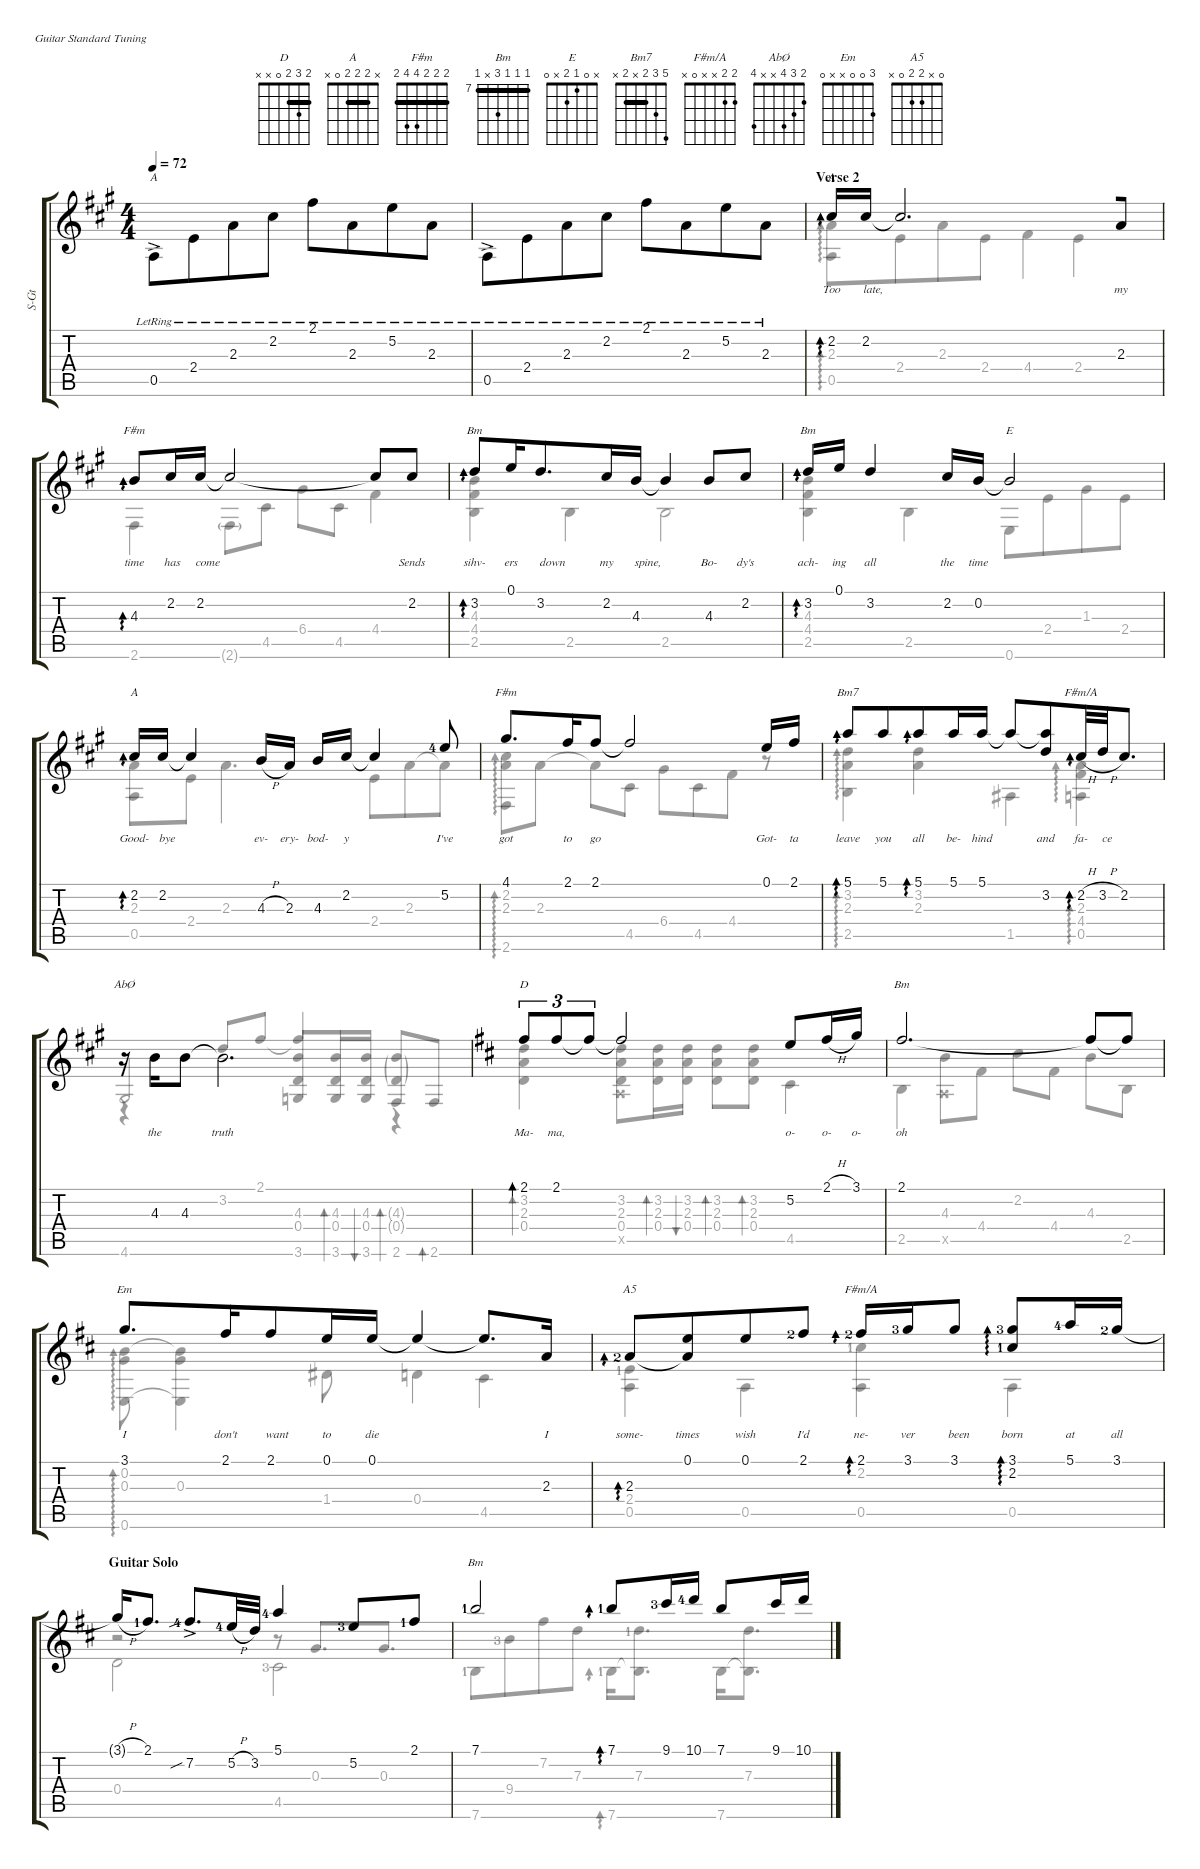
\defaultSystemsLayout 4
\hideDynamics
\bracketExtendMode groupsimilarinstruments
\otherSystemsTrackNameOrientation horizontal
\defaultBarNumberDisplay Hide
\track ("Classic Guitar\n" "S-Gt") {instrument acousticguitarnylon}
\staff {score tabs}
\tuning (E4 B3 G3 D3 A2 E2)
\chord ("D" 2 3 2 0 x x) {barre 2}
\chord ("A" x 2 2 2 0 x) {barre (2 2)}
\chord ("F#m" 2 2 2 4 4 2) {barre (2 2 2)}
\chord ("Bm" 2 3 4 4 2 x) {barre 2}
\chord ("E" x 0 1 2 x 0)
\chord ("Bm7" 5 3 2 x 2 x) {barre 2}
\chord ("F#m/A" x 2 2 4 0 x) {barre 2}
\chord ("AbØ" 2 3 4 x x 4)
\chord ("Em" 3 0 0 x x 0)
\chord ("A5" 0 x 2 2 0 x)
\chord ("F#m/A" 2 2 x x 0 x)
\chord ("Bm" 7 7 7 9 x 7) {firstfret 7 barre (7 7 7)}
\voice
\ts (4 4)
\tempo 72
\clef g2
\scale
0.309127
\ks a
0.5{ac lr}.8{ch "A" lyrics (0 "") lyrics (1 "") lyrics (2 "") lyrics (3 "") lyrics (4 "") dy mf beam invert} 2.4{lr}.8{lyrics (0 "") lyrics (1 "") lyrics (2 "") lyrics (3 "") lyrics (4 "") beam merge} 2.3{lr}.8{lyrics (0 "") lyrics (1 "") lyrics (2 "") lyrics (3 "") lyrics (4 "") beam merge} 2.2{lr}.8{lyrics (0 "") lyrics (1 "") lyrics (2 "") lyrics (3 "") lyrics (4 "")} 2.1{lr}.8{lyrics (0 "") lyrics (1 "") lyrics (2 "") lyrics (3 "") lyrics (4 "") beam merge} 2.3{lr}.8{lyrics (0 "") lyrics (1 "") lyrics (2 "") lyrics (3 "") lyrics (4 "") beam merge} 5.2{lr}.8{lyrics (0 "") lyrics (1 "") lyrics (2 "") lyrics (3 "") lyrics (4 "")} 2.3{lr}.8{lyrics (0 "") lyrics (1 "") lyrics (2 "") lyrics (3 "") lyrics (4 "")} |
\scale
0.311921 0.5{ac lr}.8{lyrics (0 "") lyrics (1 "") lyrics (2 "") lyrics (3 "") lyrics (4 "") beam invert} 2.4{lr}.8{lyrics (0 "") lyrics (1 "") lyrics (2 "") lyrics (3 "") lyrics (4 "") beam merge} 2.3{lr}.8{lyrics (0 "") lyrics (1 "") lyrics (2 "") lyrics (3 "") lyrics (4 "") beam merge} 2.2{lr}.8{lyrics (0 "") lyrics (1 "") lyrics (2 "") lyrics (3 "") lyrics (4 "")} 2.1{lr}.8{lyrics (0 "") lyrics (1 "") lyrics (2 "") lyrics (3 "") lyrics (4 "") beam merge} 2.3{lr}.8{lyrics (0 "") lyrics (1 "") lyrics (2 "") lyrics (3 "") lyrics (4 "") beam merge} 5.2{lr}.8{lyrics (0 "") lyrics (1 "") lyrics (2 "") lyrics (3 "") lyrics (4 "")} 2.3{lr}.8{lyrics (0 "") lyrics (1 "") lyrics (2 "") lyrics (3 "") lyrics (4 "")} |
\section ("" "Verse 2")
2.2.16{ad 0 ch "A" lyrics (0 "Too") lyrics (1 "") lyrics (2 "") lyrics (3 "") lyrics (4 "")} 2.2.16{lyrics (0 "     late,") lyrics (1 "") lyrics (2 "") lyrics (3 "") lyrics (4 "")} 2.2{t}.2{d lyrics (0 "") lyrics (1 "") lyrics (2 "") lyrics (3 "") lyrics (4 "") beam merge} 2.3.8{lyrics (0 "my") lyrics (1 "") lyrics (2 "") lyrics (3 "") lyrics (4 "")} |
4.3.8{ad 0 ch "F#m" lyrics (0 "time") lyrics (1 "") lyrics (2 "") lyrics (3 "") lyrics (4 "")} 2.2.16{lyrics (0 " has     ") lyrics (1 "") lyrics (2 "") lyrics (3 "") lyrics (4 "")} 2.2.16{lyrics (0 "     come") lyrics (1 "") lyrics (2 "") lyrics (3 "") lyrics (4 "")} 2.2{t}.2{lyrics (0 "") lyrics (1 "") lyrics (2 "") lyrics (3 "") lyrics (4 "")} 2.2{t}.8{lyrics (0 "") lyrics (1 "") lyrics (2 "") lyrics (3 "") lyrics (4 "")} 2.2.8{lyrics (0 "Sends") lyrics (1 "") lyrics (2 "") lyrics (3 "") lyrics (4 "")} |
3.2.8{ad 0 ch "Bm" lyrics (0 "sihv-") lyrics (1 "") lyrics (2 "") lyrics (3 "") lyrics (4 "")} 0.1.16{lyrics (0 "ers") lyrics (1 "") lyrics (2 "") lyrics (3 "") lyrics (4 "") beam merge} 3.2.8{d lyrics (0 "        down") lyrics (1 "") lyrics (2 "") lyrics (3 "") lyrics (4 "") beam merge} 2.2.16{lyrics (0 "my") lyrics (1 "") lyrics (2 "") lyrics (3 "") lyrics (4 "")} 4.3.16{lyrics (0 "        spine,") lyrics (1 "") lyrics (2 "") lyrics (3 "") lyrics (4 "")} 4.3{t}.4{lyrics (0 "") lyrics (1 "") lyrics (2 "") lyrics (3 "") lyrics (4 "") beam merge} 4.3.8{lyrics (0 "Bo-") lyrics (1 "") lyrics (2 "") lyrics (3 "") lyrics (4 "")} 2.2.8{lyrics (0 "dy's") lyrics (1 "") lyrics (2 "") lyrics (3 "") lyrics (4 "")} |
3.2.16{ad 0 ch "Bm" lyrics (0 "ach-") lyrics (1 "") lyrics (2 "") lyrics (3 "") lyrics (4 "")} 0.1.16{lyrics (0 "ing") lyrics (1 "") lyrics (2 "") lyrics (3 "") lyrics (4 "")} 3.2.4{lyrics (0 "all") lyrics (1 "") lyrics (2 "") lyrics (3 "") lyrics (4 "") beam split} 2.2.16{lyrics (0 "the") lyrics (1 "") lyrics (2 "") lyrics (3 "") lyrics (4 "")} 0.2.16{lyrics (0 "time") lyrics (1 "") lyrics (2 "") lyrics (3 "") lyrics (4 "")} 0.2{t}.2{ch "E" lyrics (0 " ") lyrics (1 "") lyrics (2 "") lyrics (3 "") lyrics (4 "")} |
2.2.16{ad 0 ch "A" lyrics (0 "Good-") lyrics (1 "") lyrics (2 "") lyrics (3 "") lyrics (4 "")} 2.2.16{lyrics (0 "   bye") lyrics (1 "") lyrics (2 "") lyrics (3 "") lyrics (4 "") beam merge} 2.2{t}.4{lyrics (0 "") lyrics (1 "") lyrics (2 "") lyrics (3 "") lyrics (4 "")} 4.3{h}.16{lyrics (0 "ev-") lyrics (1 "") lyrics (2 "") lyrics (3 "") lyrics (4 "")} 2.3.16{lyrics (0 "ery-") lyrics (1 "") lyrics (2 "") lyrics (3 "") lyrics (4 "")} 4.3.16{lyrics (0 "bod-") lyrics (1 "") lyrics (2 "") lyrics (3 "") lyrics (4 "")} 2.2.16{lyrics (0 "y") lyrics (1 "") lyrics (2 "") lyrics (3 "") lyrics (4 "")} 2.2{t}.4{lyrics (0 "") lyrics (1 "") lyrics (2 "") lyrics (3 "") lyrics (4 "")} 5.2{lf 5}.8{lyrics (0 "I've") lyrics (1 "") lyrics (2 "") lyrics (3 "") lyrics (4 "")} |
\scale
1.03513 4.1.8{d ch "F#m" lyrics (0 "got") lyrics (1 "") lyrics (2 "") lyrics (3 "") lyrics (4 "")} 2.1.16{lyrics (0 "to") lyrics (1 "") lyrics (2 "") lyrics (3 "") lyrics (4 "") beam merge} 2.1.8{lyrics (0 "go") lyrics (1 "") lyrics (2 "") lyrics (3 "") lyrics (4 "")} 2.1{t}.2{lyrics (0 "") lyrics (1 "") lyrics (2 "") lyrics (3 "") lyrics (4 "")} 0.1.16{lyrics (0 "Got-") lyrics (1 "") lyrics (2 "") lyrics (3 "") lyrics (4 "")} 2.1.16{lyrics (0 "ta") lyrics (1 "") lyrics (2 "") lyrics (3 "") lyrics (4 "")} |
\scale
0.964872 5.1.8{ad 0 ch "Bm7" lyrics (0 "leave") lyrics (1 "") lyrics (2 "") lyrics (3 "") lyrics (4 "") beam merge} 5.1.8{lyrics (0 "you") lyrics (1 "") lyrics (2 "") lyrics (3 "") lyrics (4 "") beam merge} 5.1.8{ad 0 lyrics (0 "all") lyrics (1 "") lyrics (2 "") lyrics (3 "") lyrics (4 "")} 5.1.16{lyrics (0 "be-") lyrics (1 "") lyrics (2 "") lyrics (3 "") lyrics (4 "")} 5.1.16{lyrics (0 "hind") lyrics (1 "") lyrics (2 "") lyrics (3 "") lyrics (4 "")} 5.1{t}.8{lyrics (0 "      ") lyrics (1 "") lyrics (2 "") lyrics (3 "") lyrics (4 "")} (3.2 5.1{t}).8{lyrics (0 "and") lyrics (1 "") lyrics (2 "") lyrics (3 "") lyrics (4 "") beam merge} 2.2{h}.32{ad 0 ch "F#m/A" lyrics (0 "fa-") lyrics (1 "") lyrics (2 "") lyrics (3 "") lyrics (4 "") beam merge} 3.2{h}.32{lyrics (0 "   ce") lyrics (1 "") lyrics (2 "") lyrics (3 "") lyrics (4 "")} 2.2.8{d lyrics (0 "") lyrics (1 "") lyrics (2 "") lyrics (3 "") lyrics (4 "")} |
\scale
1.03735 r.16{ch "AbØ"} 4.3.16{lyrics (0 "the ") lyrics (1 "") lyrics (2 "") lyrics (3 "") lyrics (4 "")} 4.3.8{lyrics (0 "") lyrics (1 "") lyrics (2 "") lyrics (3 "") lyrics (4 "")} 4.3{t}.2{d lyrics (0 "truth                          ") lyrics (1 "") lyrics (2 "") lyrics (3 "") lyrics (4 "") beam invert} |
\scale
0.962654
\ks d
2.1.8{tu (3 2) bd 36 ch "D" lyrics (0 "Ma-") lyrics (1 "") lyrics (2 "") lyrics (3 "") lyrics (4 "")} 2.1.8{tu (3 2) lyrics (0 "ma,") lyrics (1 "") lyrics (2 "") lyrics (3 "") lyrics (4 "")} 2.1{t}.8{tu (3 2) lyrics (0 "") lyrics (1 "") lyrics (2 "") lyrics (3 "") lyrics (4 "")} 2.1{t}.2{lyrics (0 "") lyrics (1 "") lyrics (2 "") lyrics (3 "") lyrics (4 "")} 5.2.8{lyrics (0 "o-") lyrics (1 "") lyrics (2 "") lyrics (3 "") lyrics (4 "")} 2.1{h}.16{lyrics (0 "o-") lyrics (1 "") lyrics (2 "") lyrics (3 "") lyrics (4 "")} 3.1.16{lyrics (0 "o-") lyrics (1 "") lyrics (2 "") lyrics (3 "") lyrics (4 "")} |
\scale
1.03775 2.1.2{d ch "Bm" lyrics (0 "oh") lyrics (1 "") lyrics (2 "") lyrics (3 "") lyrics (4 "")} 2.1{t}.8{lyrics (0 "") lyrics (1 "") lyrics (2 "") lyrics (3 "") lyrics (4 "")} 2.1{t}.8{lyrics (0 "") lyrics (1 "") lyrics (2 "") lyrics (3 "") lyrics (4 "")} |
\scale
0.962255 3.1.8{d ch "Em" lyrics (0 "I") lyrics (1 "") lyrics (2 "") lyrics (3 "") lyrics (4 "")} 2.1.16{lyrics (0 "don't") lyrics (1 "") lyrics (2 "") lyrics (3 "") lyrics (4 "") beam merge} 2.1.8{lyrics (0 "    want") lyrics (1 "") lyrics (2 "") lyrics (3 "") lyrics (4 "")} 0.1.16{lyrics (0 "to") lyrics (1 "") lyrics (2 "") lyrics (3 "") lyrics (4 "")} 0.1.16{lyrics (0 "die") lyrics (1 "") lyrics (2 "") lyrics (3 "") lyrics (4 "")} 0.1{t}.4{lyrics (0 "") lyrics (1 "") lyrics (2 "") lyrics (3 "") lyrics (4 "")} 0.1{t}.8{d lyrics (0 "") lyrics (1 "") lyrics (2 "") lyrics (3 "") lyrics (4 "")} 2.3.16{lyrics (0 "I") lyrics (1 "") lyrics (2 "") lyrics (3 "") lyrics (4 "")} |
\scale
1.03051 2.3{lf 3}.8{ad 0 ch "A5" lyrics (0 "some-") lyrics (1 "") lyrics (2 "") lyrics (3 "") lyrics (4 "")} (0.1 2.3{t}).8{lyrics (0 "times") lyrics (1 "") lyrics (2 "") lyrics (3 "") lyrics (4 "") beam merge} 0.1.8{lyrics (0 "wish") lyrics (1 "") lyrics (2 "") lyrics (3 "") lyrics (4 "") beam merge} 2.1{lf 3}.8{lyrics (0 "I'd") lyrics (1 "") lyrics (2 "") lyrics (3 "") lyrics (4 "")} 2.1{lf 3}.16{ad 0 ch "F#m/A" lyrics (0 "ne-") lyrics (1 "") lyrics (2 "") lyrics (3 "") lyrics (4 "") beam merge} 3.1{lf 4}.16{lyrics (0 "ver") lyrics (1 "") lyrics (2 "") lyrics (3 "") lyrics (4 "")} 3.1.8{lyrics (0 "   been") lyrics (1 "") lyrics (2 "") lyrics (3 "") lyrics (4 "")} (3.1{lf 4} 2.2{lf 2}).8{ad 0 lyrics (0 "born") lyrics (1 "") lyrics (2 "") lyrics (3 "") lyrics (4 "")} 5.1{lf 5}.16{lyrics (0 "at") lyrics (1 "") lyrics (2 "") lyrics (3 "") lyrics (4 "")} 3.1{lf 3}.16{lyrics (0 "all") lyrics (1 "") lyrics (2 "") lyrics (3 "") lyrics (4 "")} |
\section ("" "Guitar Solo")
\scale
0.969488 3.1{h t}.16{lyrics (0 " ") lyrics (1 "") lyrics (2 "") lyrics (3 "") lyrics (4 "")} 2.1{lf 2}.8{d lyrics (0 "") lyrics (1 "") lyrics (2 "") lyrics (3 "") lyrics (4 "")} 7.2{sib ac lf 5}.8{d lyrics (0 "") lyrics (1 "") lyrics (2 "") lyrics (3 "") lyrics (4 "")} 5.2{h lf 5}.32{lyrics (0 "") lyrics (1 "") lyrics (2 "") lyrics (3 "") lyrics (4 "")} 3.2.32{lyrics (0 "") lyrics (1 "") lyrics (2 "") lyrics (3 "") lyrics (4 "")} 5.1{lf 5}.4{lyrics (0 "") lyrics (1 "") lyrics (2 "") lyrics (3 "") lyrics (4 "")} 5.2{lf 4}.8{lyrics (0 "") lyrics (1 "") lyrics (2 "") lyrics (3 "") lyrics (4 "")} 2.1{lf 2}.8{lyrics (0 "") lyrics (1 "") lyrics (2 "") lyrics (3 "") lyrics (4 "")} |
\scale
1.02961 7.1{lf 2}.2{ch "Bm" lyrics (0 "") lyrics (1 "") lyrics (2 "") lyrics (3 "") lyrics (4 "")} 7.1{lf 2}.8{ad 0 lyrics (0 "") lyrics (1 "") lyrics (2 "") lyrics (3 "") lyrics (4 "")} 9.1{lf 4}.16{lyrics (0 "") lyrics (1 "") lyrics (2 "") lyrics (3 "") lyrics (4 "")} 10.1{lf 5}.16{lyrics (0 "") lyrics (1 "") lyrics (2 "") lyrics (3 "") lyrics (4 "")} 7.1.8{lyrics (0 "") lyrics (1 "") lyrics (2 "") lyrics (3 "") lyrics (4 "") beam merge} 9.1.16{lyrics (0 "") lyrics (1 "") lyrics (2 "") lyrics (3 "") lyrics (4 "") beam merge} 10.1.16{lyrics (0 "") lyrics (1 "") lyrics (2 "") lyrics (3 "") lyrics (4 "") beam merge}
\voice
\clef g2
\ottava regular
\simile none
\scale
0.309127
\ks a
|
\scale
0.311921 |
(2.3 0.5).8{ad 0 beam merge} 2.4.8{beam merge} 2.3.8{beam merge} 2.4.8{beam merge} 4.4.4{beam merge} 2.4.4{beam merge} |
2.6.4 2.6{g}.8 4.5.8 6.4.8 4.5.8 4.4.4 |
(2.5 4.4 4.3).4 2.5.4 2.5.2 |
(4.4 4.3 2.5).4 2.5.4 0.6.8 2.4.8{beam merge} 1.3.8{beam merge} 2.4.8 |
(0.5 2.3).8 2.4.8{beam merge} 2.3.4{d beam merge} 2.4.8{beam merge} 2.3.8 2.3{t}.8 |
\scale
1.03513 (2.6 2.3 2.2).8{ad 0} 2.3.8{beam split} 2.3{t}.8 4.5.8 6.4.8 4.5.8{beam merge} 4.4.8 r.8 |
\scale
0.964872 (2.5 2.3 3.2).4{ad 0} (2.3 3.2).4 1.5.4 (0.5 4.4 2.3).4{ad 0} |
\scale
1.03735 4.6.2{beam invert} (3.6 0.4 4.3).8{beam invert} (3.6 0.4 4.3).16{bd 32} (3.6 0.4 4.3).16{bu 32} (2.6 0.4{g} 4.3{g}).8{bd 31 beam invert} 2.6.8{bd 30} |
\scale
0.962654
\ks d
(0.4 2.3 3.2).4{bd 36} (3.2 2.3 0.4 0.5{x}).8 (0.4 2.3 3.2).16{bd 33} (3.2 2.3 0.4).16{bu 33} (0.4 2.3 3.2).8{bd 32} (2.3 0.4 3.2).8{bd 31} 4.5.4 |
\scale
1.03775 2.5.4{beam merge} (0.5{x} 4.3).8{beam merge} 4.4.8 2.2.8 4.4.8 4.3.8 2.5.8 |
\scale
0.962255 (0.6 0.3 0.2).8{ad 0} (0.3 0.6{t} 0.2{t}).4 1.4.8 0.4.4 4.5.4 |
\scale
1.03051 (2.4{lf 2} 0.5).4 0.5.4 (0.5 2.2{lf 2}).4 0.5.4 |
\scale
0.969488 0.4.2 4.5{lf 4}.2 |
\scale
1.02961 7.6{lf 2}.8{beam merge} 9.4{lf 4}.8{beam merge} 7.2.8 7.3.8 7.6{lf 2}.16{ad 0} (7.3{lf 2} 7.6{t}).8{d} 7.6.16{beam merge} (7.3 7.6{t}).8{d}
\voice
\clef g2
\ottava regular
\simile none
\scale
0.309127
\ks a
|
\scale
0.311921 |
|
|
|
|
|
\scale
1.03513 |
\scale
0.964872 |
\scale
1.03735 r.4 3.2.8{beam invert} 2.1.8 2.1{t}.4{beam invert} r.4 |
\scale
0.962654
\ks d
|
\scale
1.03775 |
\scale
0.962255 |
\scale
1.03051 |
\scale
0.969488 r.2 r.8 0.3.8{d beam invert beam merge} 0.3.8{d} |
\scale
1.02961
